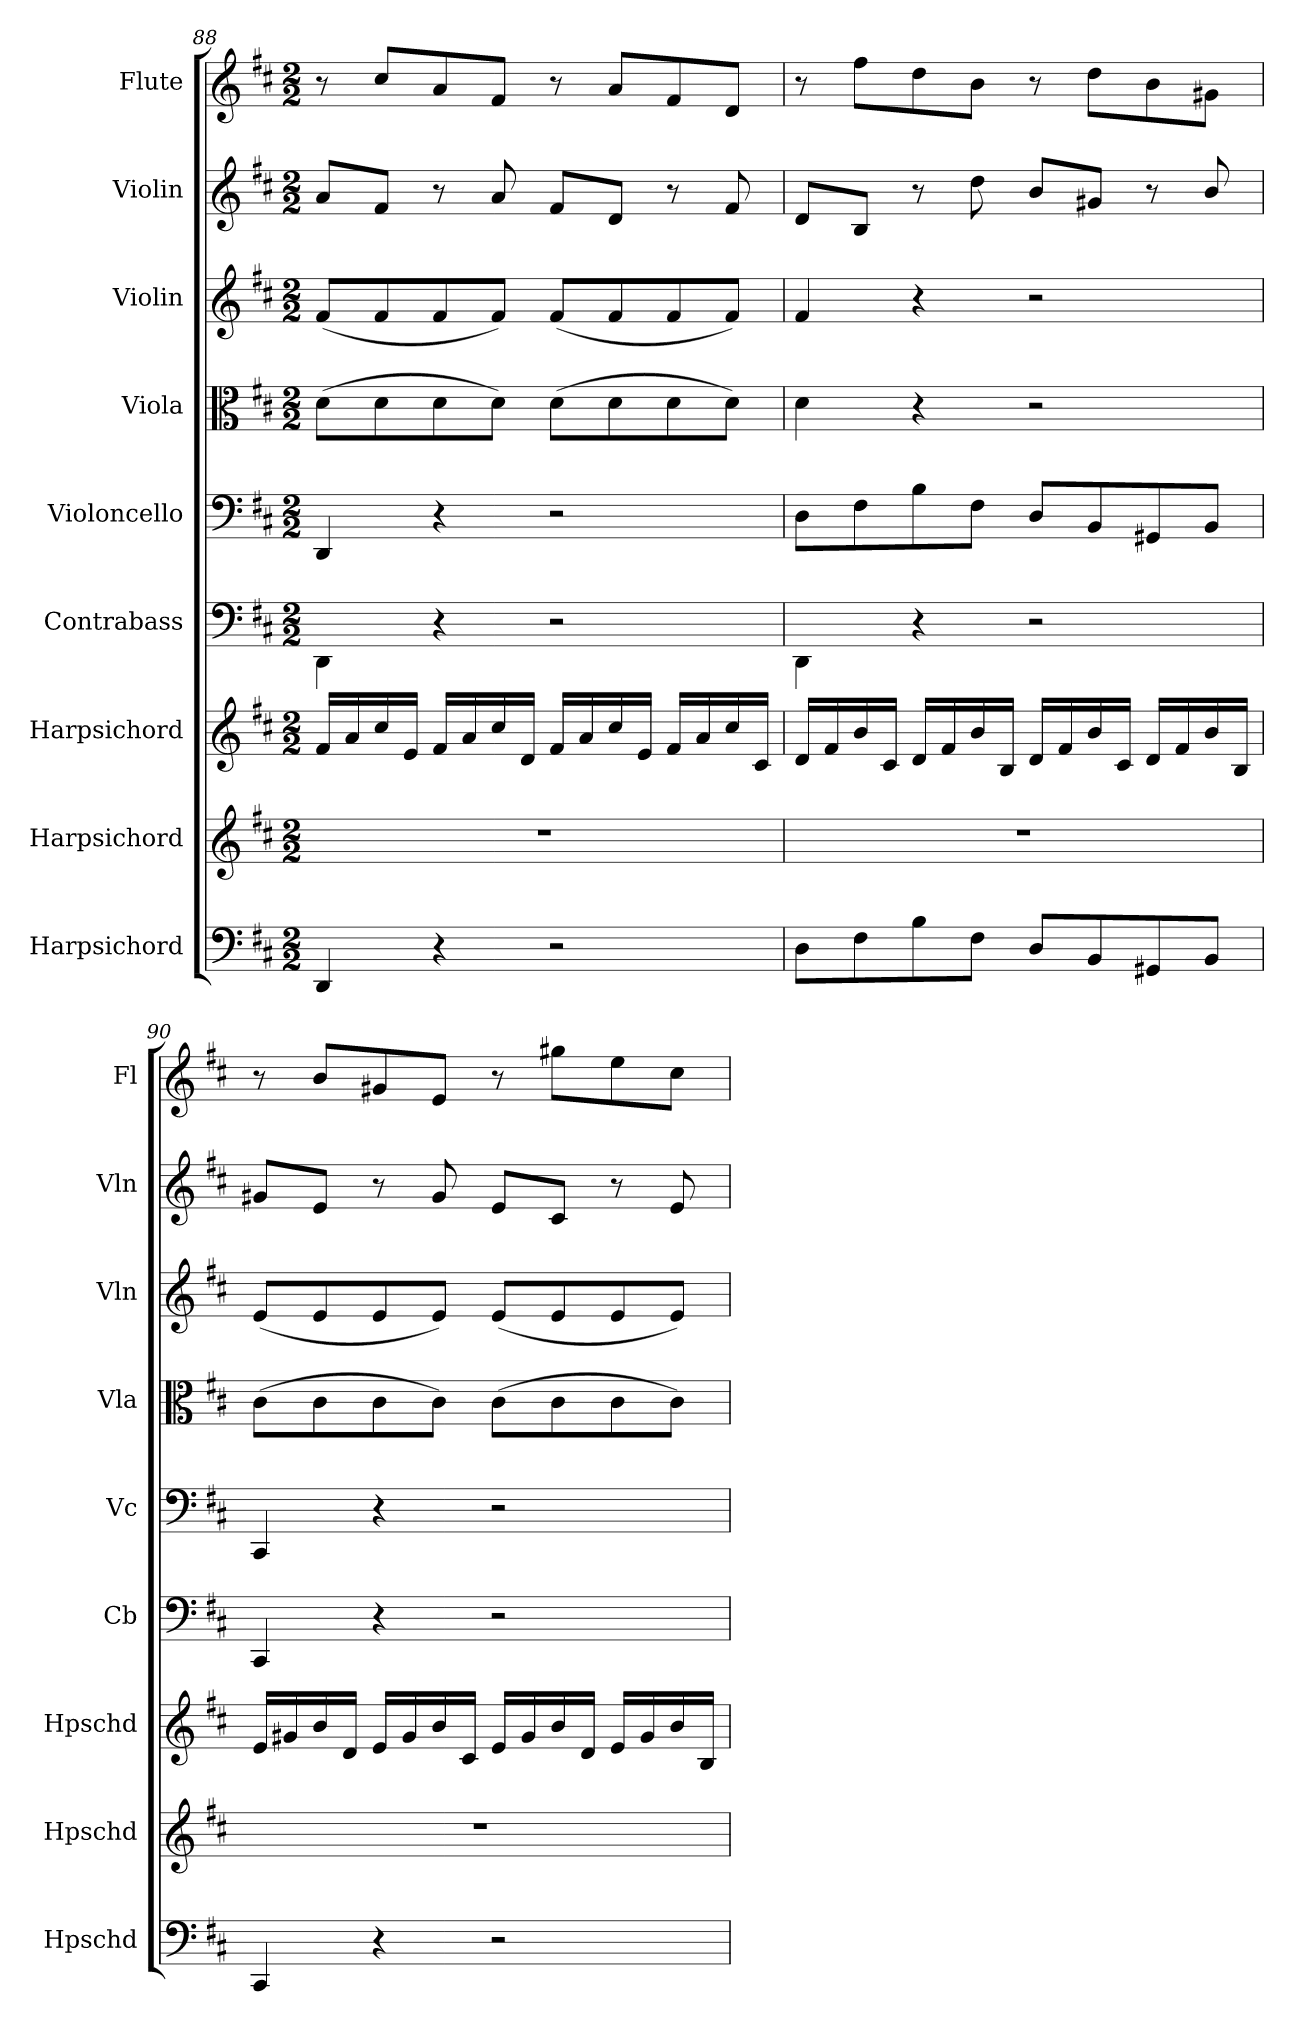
**kern	**kern	**kern	**kern	**kern	**kern	**kern	**kern	**kern
*part9	*part8	*part7	*part6	*part5	*part4	*part3	*part2	*part1
*staff9	*staff8	*staff7	*staff6	*staff5	*staff4	*staff3	*staff2	*staff1
*I"Harpsichord	*I"Harpsichord	*I"Harpsichord	*I"Contrabass	*I"Violoncello	*I"Viola	*I"Violin	*I"Violin	*I"Flute
*I'Hpschd	*I'Hpschd	*I'Hpschd	*I'Cb	*I'Vc	*I'Vla	*I'Vln	*I'Vln	*I'Fl
*clefF4	*clefG2	*clefG2	*clefF4	*clefF4	*clefC3	*clefG2	*clefG2	*clefG2
*	*	*	*ITrd7c12	*	*	*	*	*
*k[f#c#]	*k[f#c#]	*k[f#c#]	*k[f#c#]	*k[f#c#]	*k[f#c#]	*k[f#c#]	*k[f#c#]	*k[f#c#]
*D:	*D:	*D:	*D:	*D:	*D:	*D:	*D:	*D:
*M2/2	*M2/2	*M2/2	*M2/2	*M2/2	*M2/2	*M2/2	*M2/2	*M2/2
=88	=88	=88	=88	=88	=88	=88	=88	=88
4DD/	1r	16f#/LL	4DDD\	4DD/	(8d\L	(8f#/L	8a/L	8r
.	.	16a/	.	.	.	.	.	.
.	.	16cc#/	.	.	8d\	8f#/	8f#/J	8cc#/L
.	.	16e/JJ	.	.	.	.	.	.
4r	.	16f#/LL	4r	4r	8d\	8f#/	8r	8a/
.	.	16a/	.	.	.	.	.	.
.	.	16cc#/	.	.	8d\J)	8f#/J)	8a/	8f#/J
.	.	16d/JJ	.	.	.	.	.	.
2r	.	16f#/LL	2r	2r	(8d\L	(8f#/L	8f#/L	8r
.	.	16a/	.	.	.	.	.	.
.	.	16cc#/	.	.	8d\	8f#/	8d/J	8a/L
.	.	16e/JJ	.	.	.	.	.	.
.	.	16f#/LL	.	.	8d\	8f#/	8r	8f#/
.	.	16a/	.	.	.	.	.	.
.	.	16cc#/	.	.	8d\J)	8f#/J)	8f#/	8d/J
.	.	16c#/JJ	.	.	.	.	.	.
=89	=89	=89	=89	=89	=89	=89	=89	=89
8D\L	1r	16d/LL	4DDD\	8D\L	4d\	4f#/	8d/L	8r
.	.	16f#/	.	.	.	.	.	.
8F#\	.	16b/	.	8F#\	.	.	8B/J	8ff#\L
.	.	16c#/JJ	.	.	.	.	.	.
8B\	.	16d/LL	4r	8B\	4r	4r	8r	8dd\
.	.	16f#/	.	.	.	.	.	.
8F#\J	.	16b/	.	8F#\J	.	.	8dd\	8b\J
.	.	16B/JJ	.	.	.	.	.	.
8D/L	.	16d/LL	2r	8D/L	2r	2r	8b/L	8r
.	.	16f#/	.	.	.	.	.	.
8BB/	.	16b/	.	8BB/	.	.	8g#X/J	8dd\L
.	.	16c#/JJ	.	.	.	.	.	.
8GG#X/	.	16d/LL	.	8GG#X/	.	.	8r	8b\
.	.	16f#/	.	.	.	.	.	.
8BB/J	.	16b/	.	8BB/J	.	.	8b/	8g#X\J
.	.	16B/JJ	.	.	.	.	.	.
=90	=90	=90	=90	=90	=90	=90	=90	=90
4CC#/	1r	16e/LL	4CCC#/	4CC#/	(8c#\L	(8e/L	8g#X/L	8r
.	.	16g#X/	.	.	.	.	.	.
.	.	16b/	.	.	8c#\	8e/	8e/J	8b/L
.	.	16d/JJ	.	.	.	.	.	.
4r	.	16e/LL	4r	4r	8c#\	8e/	8r	8g#X/
.	.	16g#/	.	.	.	.	.	.
.	.	16b/	.	.	8c#\J)	8e/J)	8g#/	8e/J
.	.	16c#/JJ	.	.	.	.	.	.
2r	.	16e/LL	2r	2r	(8c#\L	(8e/L	8e/L	8r
.	.	16g#/	.	.	.	.	.	.
.	.	16b/	.	.	8c#\	8e/	8c#/J	8gg#X\L
.	.	16d/JJ	.	.	.	.	.	.
.	.	16e/LL	.	.	8c#\	8e/	8r	8ee\
.	.	16g#/	.	.	.	.	.	.
.	.	16b/	.	.	8c#\J)	8e/J)	8e/	8cc#\J
.	.	16B/JJ	.	.	.	.	.	.
=	=	=	=	=	=	=	=	=
*-	*-	*-	*-	*-	*-	*-	*-	*-
